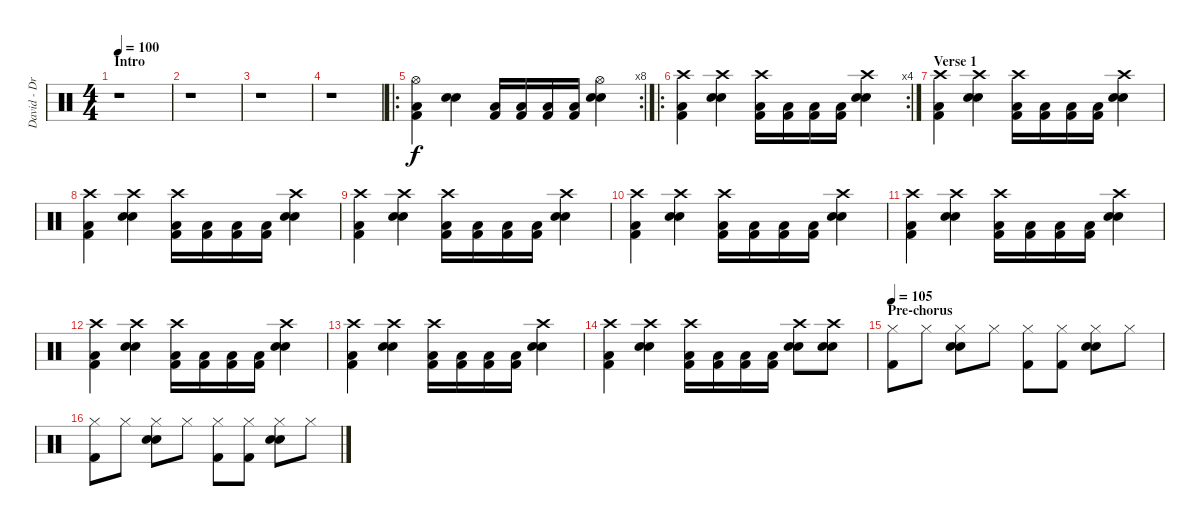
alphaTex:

\track ("David - Drums" "David - Dr") {instrument percussion}
\staff {score}
\articulation defaults
\ts (4 4)
\section ("" "Intro")
\tempo 100
\clef neutral
\ks c
r.1{dy f} |
r.1 |
r.1 |
r.1 |
\ro
\rc 8
("Hi-Hat (open)" "Low Floor Tom (hit)" "Kick (hit) 2").4 ("Electric Snare (hit)" "Snare (hit) 2").4 ("Low Floor Tom (hit)" "Kick (hit) 2").16 ("Low Floor Tom (hit)" "Kick (hit) 2").16 ("Low Floor Tom (hit)" "Kick (hit) 2").16 ("Low Floor Tom (hit)" "Kick (hit) 2").16 ("Hi-Hat (open)" "Electric Snare (hit)" "Snare (hit) 2").4 |
\ro
\rc 4
("Crash high (hit)" "Low Floor Tom (hit)" "Kick (hit) 2").4 ("Crash high (hit)" "Electric Snare (hit)" "Snare (hit) 2").4 ("Crash high (hit)" "Low Floor Tom (hit)" "Kick (hit) 2").16 ("Low Floor Tom (hit)" "Kick (hit) 2").16 ("Low Floor Tom (hit)" "Kick (hit) 2").16 ("Low Floor Tom (hit)" "Kick (hit) 2").16 ("Crash high (hit)" "Electric Snare (hit)" "Snare (hit) 2").4 |
\section ("" "Verse 1")
("Crash high (hit)" "Low Floor Tom (hit)" "Kick (hit) 2").4 ("Crash high (hit)" "Electric Snare (hit)" "Snare (hit) 2").4 ("Crash high (hit)" "Low Floor Tom (hit)" "Kick (hit) 2").16 ("Low Floor Tom (hit)" "Kick (hit) 2").16 ("Low Floor Tom (hit)" "Kick (hit) 2").16 ("Low Floor Tom (hit)" "Kick (hit) 2").16 ("Crash high (hit)" "Electric Snare (hit)" "Snare (hit) 2").4 |
("Crash high (hit)" "Low Floor Tom (hit)" "Kick (hit) 2").4 ("Crash high (hit)" "Electric Snare (hit)" "Snare (hit) 2").4 ("Crash high (hit)" "Low Floor Tom (hit)" "Kick (hit) 2").16 ("Low Floor Tom (hit)" "Kick (hit) 2").16 ("Low Floor Tom (hit)" "Kick (hit) 2").16 ("Low Floor Tom (hit)" "Kick (hit) 2").16 ("Crash high (hit)" "Electric Snare (hit)" "Snare (hit) 2").4 |
("Crash high (hit)" "Low Floor Tom (hit)" "Kick (hit) 2").4 ("Crash high (hit)" "Electric Snare (hit)" "Snare (hit) 2").4 ("Crash high (hit)" "Low Floor Tom (hit)" "Kick (hit) 2").16 ("Low Floor Tom (hit)" "Kick (hit) 2").16 ("Low Floor Tom (hit)" "Kick (hit) 2").16 ("Low Floor Tom (hit)" "Kick (hit) 2").16 ("Crash high (hit)" "Electric Snare (hit)" "Snare (hit) 2").4 |
("Crash high (hit)" "Low Floor Tom (hit)" "Kick (hit) 2").4 ("Crash high (hit)" "Electric Snare (hit)" "Snare (hit) 2").4 ("Crash high (hit)" "Low Floor Tom (hit)" "Kick (hit) 2").16 ("Low Floor Tom (hit)" "Kick (hit) 2").16 ("Low Floor Tom (hit)" "Kick (hit) 2").16 ("Low Floor Tom (hit)" "Kick (hit) 2").16 ("Crash high (hit)" "Electric Snare (hit)" "Snare (hit) 2").4 |
("Crash high (hit)" "Low Floor Tom (hit)" "Kick (hit) 2").4 ("Crash high (hit)" "Electric Snare (hit)" "Snare (hit) 2").4 ("Crash high (hit)" "Low Floor Tom (hit)" "Kick (hit) 2").16 ("Low Floor Tom (hit)" "Kick (hit) 2").16 ("Low Floor Tom (hit)" "Kick (hit) 2").16 ("Low Floor Tom (hit)" "Kick (hit) 2").16 ("Crash high (hit)" "Electric Snare (hit)" "Snare (hit) 2").4 |
("Crash high (hit)" "Low Floor Tom (hit)" "Kick (hit) 2").4 ("Crash high (hit)" "Electric Snare (hit)" "Snare (hit) 2").4 ("Crash high (hit)" "Low Floor Tom (hit)" "Kick (hit) 2").16 ("Low Floor Tom (hit)" "Kick (hit) 2").16 ("Low Floor Tom (hit)" "Kick (hit) 2").16 ("Low Floor Tom (hit)" "Kick (hit) 2").16 ("Crash high (hit)" "Electric Snare (hit)" "Snare (hit) 2").4 |
("Crash high (hit)" "Low Floor Tom (hit)" "Kick (hit) 2").4 ("Crash high (hit)" "Electric Snare (hit)" "Snare (hit) 2").4 ("Crash high (hit)" "Low Floor Tom (hit)" "Kick (hit) 2").16 ("Low Floor Tom (hit)" "Kick (hit) 2").16 ("Low Floor Tom (hit)" "Kick (hit) 2").16 ("Low Floor Tom (hit)" "Kick (hit) 2").16 ("Crash high (hit)" "Electric Snare (hit)" "Snare (hit) 2").4 |
("Crash high (hit)" "Low Floor Tom (hit)" "Kick (hit) 2").4 ("Crash high (hit)" "Electric Snare (hit)" "Snare (hit) 2").4 ("Crash high (hit)" "Low Floor Tom (hit)" "Kick (hit) 2").16 ("Low Floor Tom (hit)" "Kick (hit) 2").16 ("Low Floor Tom (hit)" "Kick (hit) 2").16 ("Low Floor Tom (hit)" "Kick (hit) 2").16 ("Crash high (hit)" "Electric Snare (hit)" "Snare (hit) 2").8 ("Crash high (hit)" "Electric Snare (hit)" "Snare (hit) 2").8 |
\section ("" "Pre-chorus")
\tempo 105
("Hi-Hat (closed)" "Kick (hit) 2").8 "Hi-Hat (closed)".8 ("Hi-Hat (closed)" "Electric Snare (hit)" "Snare (hit) 2").8 "Hi-Hat (closed)".8 ("Hi-Hat (closed)" "Kick (hit) 2").8 ("Hi-Hat (closed)" "Kick (hit) 2").8 ("Hi-Hat (closed)" "Electric Snare (hit)" "Snare (hit) 2").8 "Hi-Hat (closed)".8 |
("Hi-Hat (closed)" "Kick (hit) 2").8 "Hi-Hat (closed)".8 ("Hi-Hat (closed)" "Electric Snare (hit)" "Snare (hit) 2").8 "Hi-Hat (closed)".8 ("Hi-Hat (closed)" "Kick (hit) 2").8 ("Hi-Hat (closed)" "Kick (hit) 2").8 ("Hi-Hat (closed)" "Electric Snare (hit)" "Snare (hit) 2").8 "Hi-Hat (closed)".8
